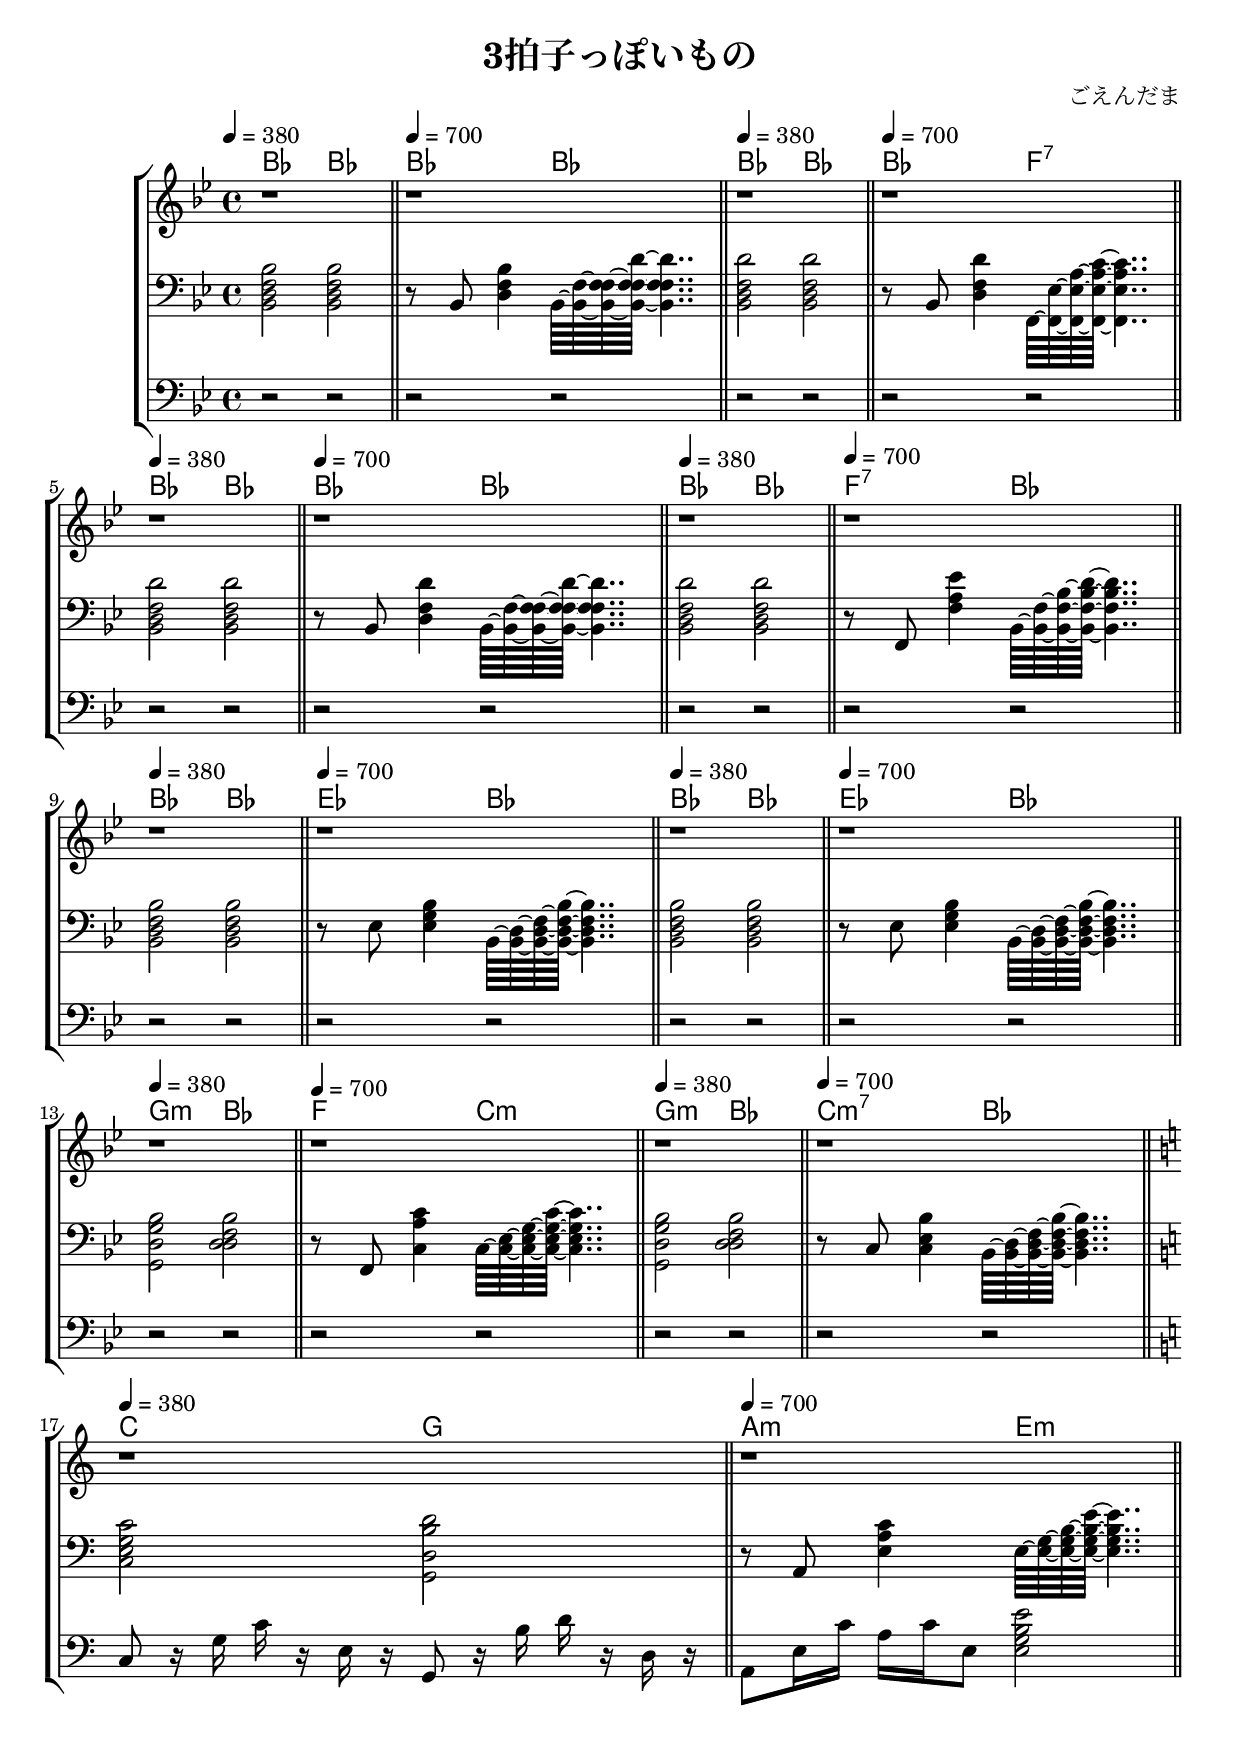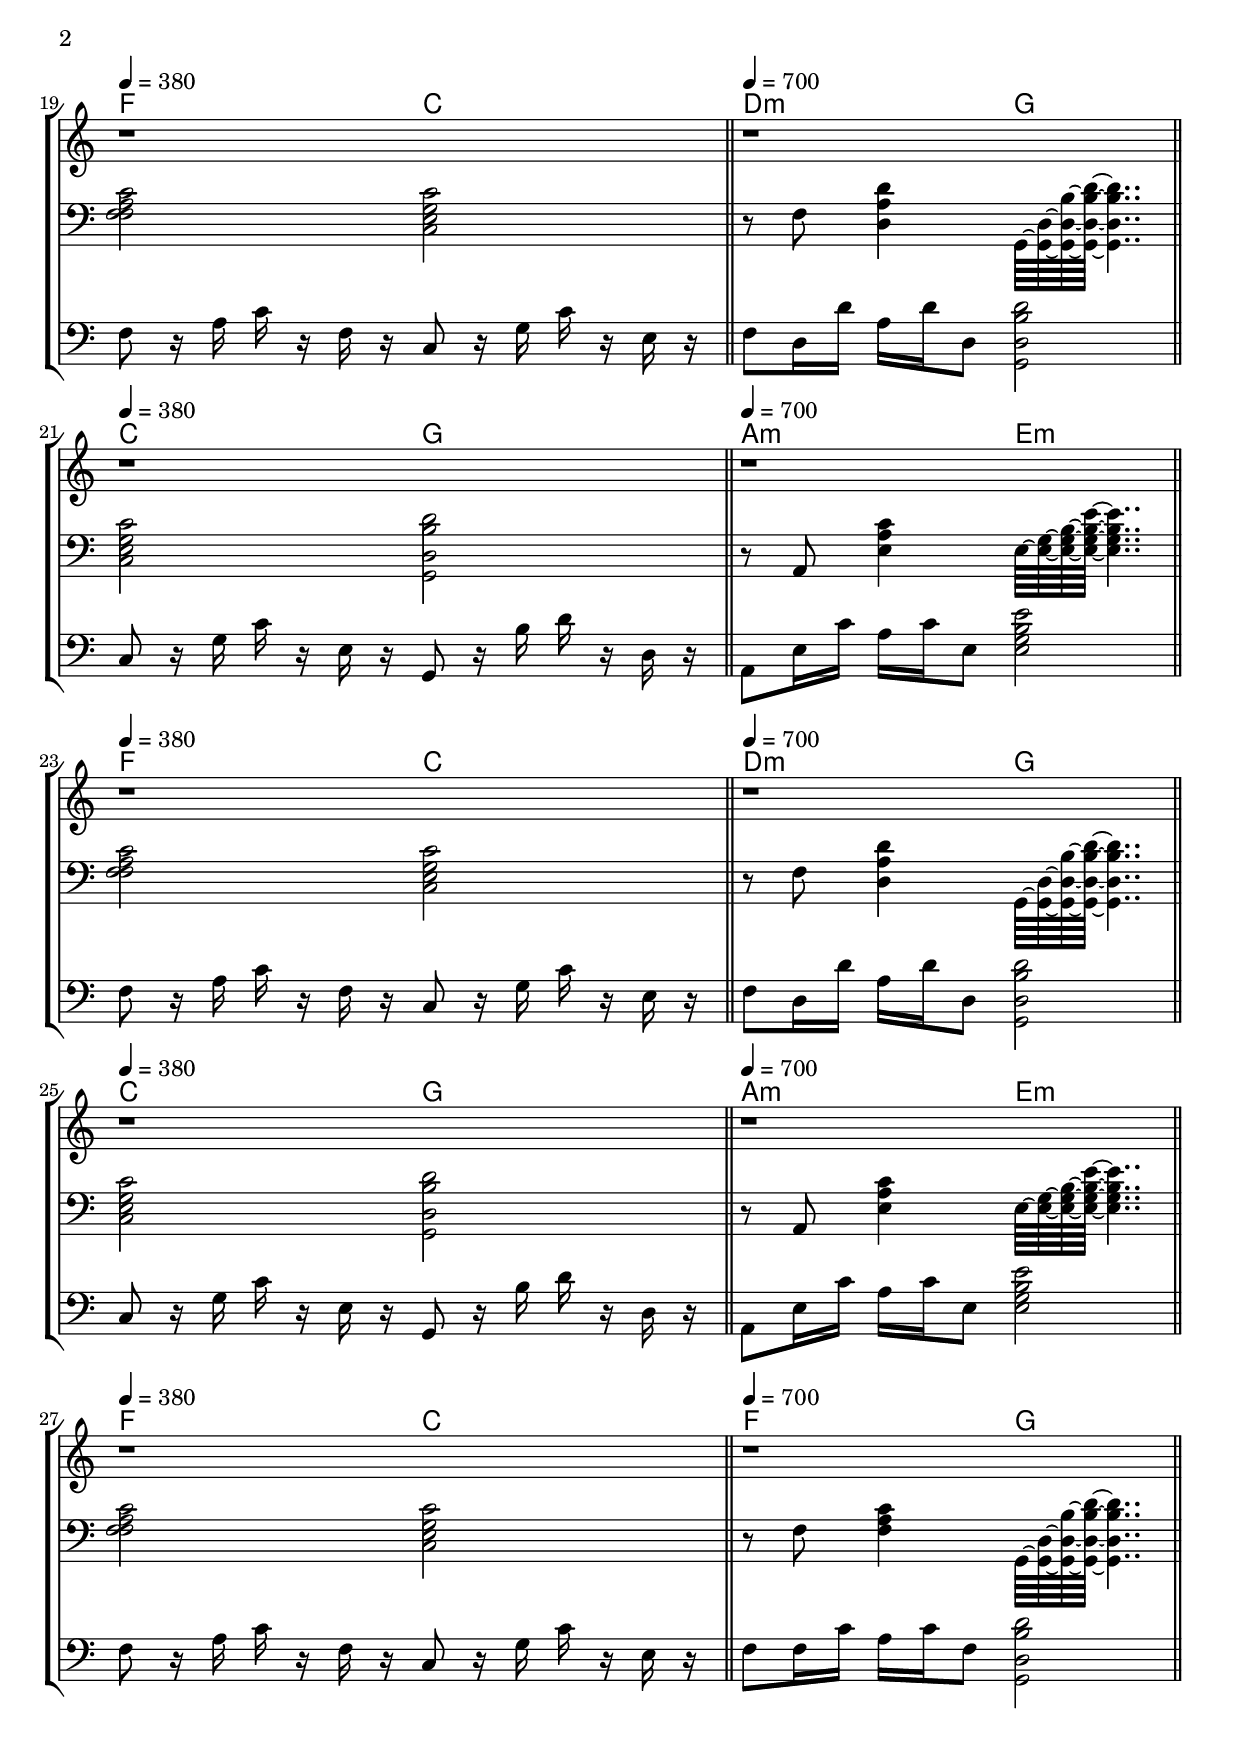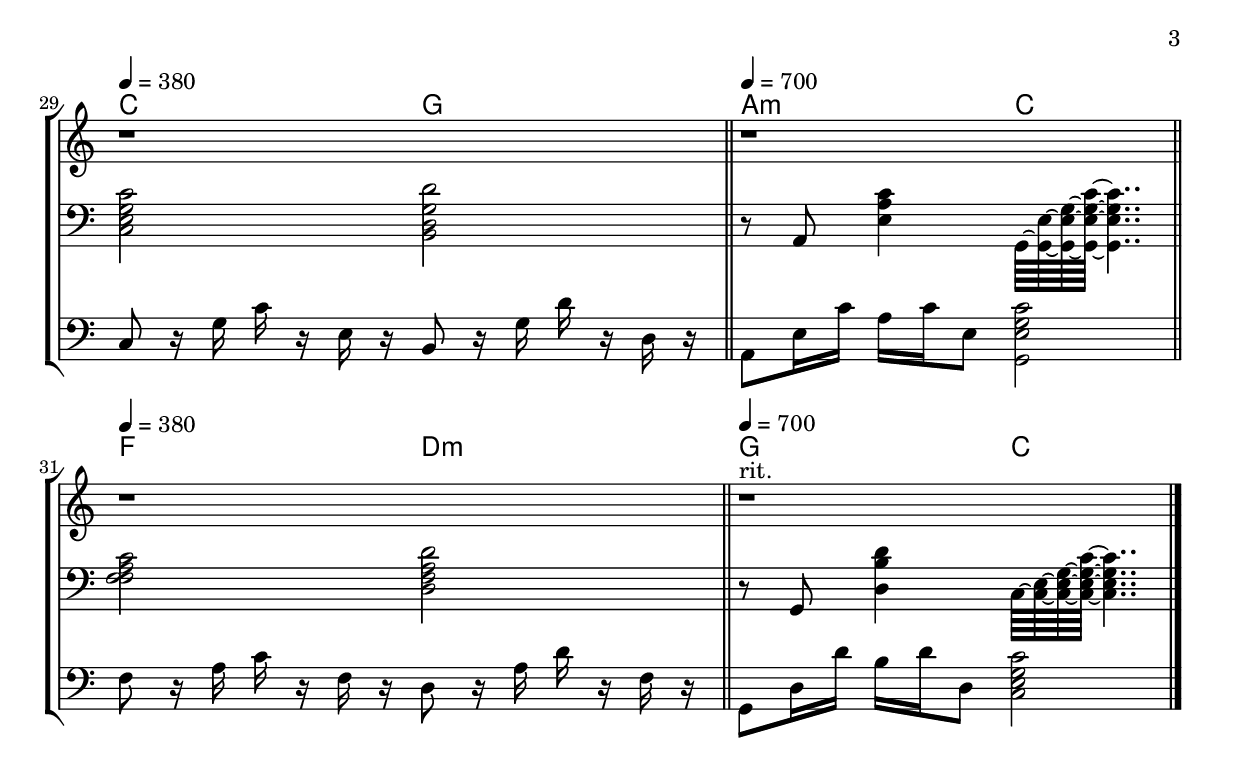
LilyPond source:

\version "2.12.1"

\header {
	title = \markup {3拍子っぽいもの}
	composer = \markup \center-column {ごえんだま}
}

harmony = \chordmode {
	bes2 bes 

	bes bes 

	bes bes 

	bes f:7 

	bes bes 

	bes bes 

	bes bes 

	f:7 bes 

	bes bes 

	es bes 

	bes bes 

	es bes 

	g:m bes 

	f c:m 

	g:m bes 

	c:min7 bes 

	c g 

	a:m e:m 

	f c 

	d:m g 

	c g 

	a:m e:m 

	f c 

	d:m g 

	c g 

	a:m e:m 

	f c 

	f g 

	c g 

	a:m c 

	f d:m 

	g c 
}

melody = {
	\key bes \major
	\tempo 4 = 380
	r1   
	\tempo 4 = 700
	r1   
	\tempo 4 = 380
	r1   
	\tempo 4 = 700
	r1   
	\tempo 4 = 380
	r1   
	\tempo 4 = 700
	r1   
	\tempo 4 = 380
	r1   
	\tempo 4 = 700
	r1   
	\tempo 4 = 380
	r1   
	\tempo 4 = 700
	r1   
	\tempo 4 = 380
	r1   
	\tempo 4 = 700
	r1   
	\tempo 4 = 380
	r1   
	\tempo 4 = 700
	r1   
	\tempo 4 = 380
	r1   
	\tempo 4 = 700
	r1   
	\key c \major
	\tempo 4 = 380
	r1   
	\tempo 4 = 700
	r1   
	\tempo 4 = 380
	r1   
	\tempo 4 = 700
	r1   
	\tempo 4 = 380
	r1   
	\tempo 4 = 700
	r1   
	\tempo 4 = 380
	r1   
	\tempo 4 = 700
	r1   
	\tempo 4 = 380
	r1   
	\tempo 4 = 700
	r1   
	\tempo 4 = 380
	r1   
	\tempo 4 = 700
	r1   
	\tempo 4 = 380
	r1   
	\tempo 4 = 700
	r1   
	\tempo 4 = 380
	r1   
	\tempo 4 = 700
	r1^"rit." \bar "|."
}

words = \lyricmode {
	
	
	
	
	
	
	
	
	
	
	
	
	
	
	
	
	
	
	
	
	
	
	
	
	
	
	
	
	
	
	
	
}

tempochange = {
	\tempo 4 = 380
	r1 \bar "||"
	\tempo 4 = 700
	r1 \bar "||"
	\tempo 4 = 380
	r1 \bar "||"
	\tempo 4 = 700
	r1 \bar "||"
	\tempo 4 = 380
	r1 \bar "||"
	\tempo 4 = 700
	r1 \bar "||"
	\tempo 4 = 380
	r1 \bar "||"
	\tempo 4 = 700
	r1 \bar "||"
	\tempo 4 = 380
	r1 \bar "||"
	\tempo 4 = 700
	r1 \bar "||"
	\tempo 4 = 380
	r1 \bar "||"
	\tempo 4 = 700
	r1 \bar "||"
	\tempo 4 = 380
	r1 \bar "||"
	\tempo 4 = 700
	r1 \bar "||"
	\tempo 4 = 380
	r1 \bar "||"
	\tempo 4 = 700
	r1 \bar "||"
	\tempo 4 = 380
	r1 \bar "||"
	\tempo 4 = 700
	r1 \bar "||"
	\tempo 4 = 380
	r1 \bar "||"
	\tempo 4 = 700
	r1 \bar "||"
	\tempo 4 = 380
	r1 \bar "||"
	\tempo 4 = 700
	r1 \bar "||"
	\tempo 4 = 380
	r1 \bar "||"
	\tempo 4 = 700
	r1 \bar "||"
	\tempo 4 = 380
	r1 \bar "||"
	\tempo 4 = 700
	r1 \bar "||"
	\tempo 4 = 380
	r1 \bar "||"
	\tempo 4 = 700
	r1 \bar "||"
	\tempo 4 = 380
	r1 \bar "||"
	\tempo 4 = 700
	r1 \bar "||"
	\tempo 4 = 380
	r1 \bar "||"
	\tempo 4 = 700
	\tempo 4 = 525 r2 \tempo 4 = 466 r2 \bar "|."
}

mainacc = {
	\clef bass
	\set Staff.midiInstrument = #"Violin"
	\key bes \major
	\tempo 4 = 380
	<bes, d f bes>2
	<bes, d f bes>2
	\bar "||"

	\set Staff.midiInstrument = #"Violin"
	\tempo 4 = 700
	r8 bes,8 <d f bes>4
	bes,64~ <bes,~ f~> <bes,~ f~ f~> <bes, f f d'>~ <bes, f f d'>4..
	\bar "||"

	\set Staff.midiInstrument = #"Violin"
	\tempo 4 = 380
	<bes, d f d'>2
	<bes, d f d'>2
	\bar "||"

	\set Staff.midiInstrument = #"Violin"
	\tempo 4 = 700
	r8 bes,8 <d f d'>4
	f,64~ <f,~ es~> <f,~ es~ a~> <f, es a c'>~ <f, es a c'>4..
	\bar "||"

	\set Staff.midiInstrument = #"Violin"
	\tempo 4 = 380
	<bes, d f d'>2
	<bes, d f d'>2
	\bar "||"

	\set Staff.midiInstrument = #"Violin"
	\tempo 4 = 700
	r8 bes,8 <d f d'>4
	bes,64~ <bes,~ f~> <bes,~ f~ f~> <bes, f f d'>~ <bes, f f d'>4..
	\bar "||"

	\set Staff.midiInstrument = #"Violin"
	\tempo 4 = 380
	<bes, d f d'>2
	<bes, d f d'>2
	\bar "||"

	\set Staff.midiInstrument = #"Violin"
	\tempo 4 = 700
	r8 f,8 <f a es'>4
	bes,64~ <bes,~ f~> <bes,~ f~ bes~> <bes, f bes d'>~ <bes, f bes d'>4..
	\bar "||"

	\set Staff.midiInstrument = #"Violin"
	\tempo 4 = 380
	<bes, d f bes>2
	<bes, d f bes>2
	\bar "||"

	\set Staff.midiInstrument = #"Violin"
	\tempo 4 = 700
	r8 es8 <es g bes>4
	bes,64~ <bes,~ d~> <bes,~ d~ f~> <bes, d f bes>~ <bes, d f bes>4..
	\bar "||"

	\set Staff.midiInstrument = #"Violin"
	\tempo 4 = 380
	<bes, d f bes>2
	<bes, d f bes>2
	\bar "||"

	\set Staff.midiInstrument = #"Violin"
	\tempo 4 = 700
	r8 es8 <es g bes>4
	bes,64~ <bes,~ d~> <bes,~ d~ f~> <bes, d f bes>~ <bes, d f bes>4..
	\bar "||"

	\set Staff.midiInstrument = #"Violin"
	\tempo 4 = 380
	<g, d g bes>2
	<d d f bes>2
	\bar "||"

	\set Staff.midiInstrument = #"Violin"
	\tempo 4 = 700
	r8 f,8 <c a c'>4
	c64~ <c~ es~> <c~ es~ g~> <c es g c'>~ <c es g c'>4..
	\bar "||"

	\set Staff.midiInstrument = #"Violin"
	\tempo 4 = 380
	<g, d g bes>2
	<d d f bes>2
	\bar "||"

	\set Staff.midiInstrument = #"Violin"
	\tempo 4 = 700
	r8 c8 <c es bes>4
	bes,64~ <bes,~ d~> <bes,~ d~ f~> <bes, d f bes>~ <bes, d f bes>4..
	\bar "||"

	\set Staff.midiInstrument = #"Violin"
	\key c \major
	\tempo 4 = 380
	<c e g c'>2
	<g, d b d'>2
	\bar "||"

	\set Staff.midiInstrument = #"Violin"
	\tempo 4 = 700
	r8 a,8 <e a c'>4
	e64~ <e~ g~> <e~ g~ b~> <e g b e'>~ <e g b e'>4..
	\bar "||"

	\set Staff.midiInstrument = #"Violin"
	\tempo 4 = 380
	<f f a c'>2
	<c e g c'>2
	\bar "||"

	\set Staff.midiInstrument = #"Violin"
	\tempo 4 = 700
	r8 f8 <d a d'>4
	g,64~ <g,~ d~> <g,~ d~ b~> <g, d b d'>~ <g, d b d'>4..
	\bar "||"

	\set Staff.midiInstrument = #"Violin"
	\tempo 4 = 380
	<c e g c'>2
	<g, d b d'>2
	\bar "||"

	\set Staff.midiInstrument = #"Violin"
	\tempo 4 = 700
	r8 a,8 <e a c'>4
	e64~ <e~ g~> <e~ g~ b~> <e g b e'>~ <e g b e'>4..
	\bar "||"

	\set Staff.midiInstrument = #"Violin"
	\tempo 4 = 380
	<f f a c'>2
	<c e g c'>2
	\bar "||"

	\set Staff.midiInstrument = #"Violin"
	\tempo 4 = 700
	r8 f8 <d a d'>4
	g,64~ <g,~ d~> <g,~ d~ b~> <g, d b d'>~ <g, d b d'>4..
	\bar "||"

	\set Staff.midiInstrument = #"Violin"
	\tempo 4 = 380
	<c e g c'>2
	<g, d b d'>2
	\bar "||"

	\set Staff.midiInstrument = #"Violin"
	\tempo 4 = 700
	r8 a,8 <e a c'>4
	e64~ <e~ g~> <e~ g~ b~> <e g b e'>~ <e g b e'>4..
	\bar "||"

	\set Staff.midiInstrument = #"Violin"
	\tempo 4 = 380
	<f f a c'>2
	<c e g c'>2
	\bar "||"

	\set Staff.midiInstrument = #"Violin"
	\tempo 4 = 700
	r8 f8 <f a c'>4
	g,64~ <g,~ d~> <g,~ d~ b~> <g, d b d'>~ <g, d b d'>4..
	\bar "||"

	\set Staff.midiInstrument = #"Violin"
	\tempo 4 = 380
	<c e g c'>2
	<b, d g d'>2
	\bar "||"

	\set Staff.midiInstrument = #"Violin"
	\tempo 4 = 700
	r8 a,8 <e a c'>4
	g,64~ <g,~ e~> <g,~ e~ g~> <g, e g c'>~ <g, e g c'>4..
	\bar "||"

	\set Staff.midiInstrument = #"Violin"
	\tempo 4 = 380
	<f f a c'>2
	<d f a d'>2
	\bar "||"

	\set Staff.midiInstrument = #"Violin"
	\tempo 4 = 700
	r8 g,8 <d b d'>4
	c64~ <c~ e~> <c~ e~ g~> <c e g c'>~ <c e g c'>4..
	\bar "|."
}

subacc = {
	\clef bass
	\set Staff.midiInstrument = #"Acoustic grand"
	\key bes \major
	\tempo 4 = 380
	r2
	r2
	\bar "||"

	\set Staff.midiInstrument = #"Acoustic grand"
	\tempo 4 = 700
	r2
	r2
	\bar "||"

	\set Staff.midiInstrument = #"Acoustic grand"
	\tempo 4 = 380
	r2
	r2
	\bar "||"

	\set Staff.midiInstrument = #"Acoustic grand"
	\tempo 4 = 700
	r2
	r2
	\bar "||"

	\set Staff.midiInstrument = #"Acoustic grand"
	\tempo 4 = 380
	r2
	r2
	\bar "||"

	\set Staff.midiInstrument = #"Acoustic grand"
	\tempo 4 = 700
	r2
	r2
	\bar "||"

	\set Staff.midiInstrument = #"Acoustic grand"
	\tempo 4 = 380
	r2
	r2
	\bar "||"

	\set Staff.midiInstrument = #"Acoustic grand"
	\tempo 4 = 700
	r2
	r2
	\bar "||"

	\set Staff.midiInstrument = #"Acoustic grand"
	\tempo 4 = 380
	r2
	r2
	\bar "||"

	\set Staff.midiInstrument = #"Acoustic grand"
	\tempo 4 = 700
	r2
	r2
	\bar "||"

	\set Staff.midiInstrument = #"Acoustic grand"
	\tempo 4 = 380
	r2
	r2
	\bar "||"

	\set Staff.midiInstrument = #"Acoustic grand"
	\tempo 4 = 700
	r2
	r2
	\bar "||"

	\set Staff.midiInstrument = #"Acoustic grand"
	\tempo 4 = 380
	r2
	r2
	\bar "||"

	\set Staff.midiInstrument = #"Acoustic grand"
	\tempo 4 = 700
	r2
	r2
	\bar "||"

	\set Staff.midiInstrument = #"Acoustic grand"
	\tempo 4 = 380
	r2
	r2
	\bar "||"

	\set Staff.midiInstrument = #"Acoustic grand"
	\tempo 4 = 700
	r2
	r2
	\bar "||"

	\set Staff.midiInstrument = #"Melodic Tom"
	\key c \major
	\tempo 4 = 380
	c8r16g16c'16r16e16r16
	g,8r16b16d'16r16d16r16
	\bar "||"

	\set Staff.midiInstrument = #"Recorder"
	\tempo 4 = 700
	a,8 e16 c' a c' e8
	<e g b e'>2
	\bar "||"

	\set Staff.midiInstrument = #"Melodic Tom"
	\tempo 4 = 380
	f8r16a16c'16r16f16r16
	c8r16g16c'16r16e16r16
	\bar "||"

	\set Staff.midiInstrument = #"Recorder"
	\tempo 4 = 700
	f8 d16 d' a d' d8
	<g, d b d'>2
	\bar "||"

	\set Staff.midiInstrument = #"Melodic Tom"
	\tempo 4 = 380
	c8r16g16c'16r16e16r16
	g,8r16b16d'16r16d16r16
	\bar "||"

	\set Staff.midiInstrument = #"Recorder"
	\tempo 4 = 700
	a,8 e16 c' a c' e8
	<e g b e'>2
	\bar "||"

	\set Staff.midiInstrument = #"Melodic Tom"
	\tempo 4 = 380
	f8r16a16c'16r16f16r16
	c8r16g16c'16r16e16r16
	\bar "||"

	\set Staff.midiInstrument = #"Recorder"
	\tempo 4 = 700
	f8 d16 d' a d' d8
	<g, d b d'>2
	\bar "||"

	\set Staff.midiInstrument = #"Melodic Tom"
	\tempo 4 = 380
	c8r16g16c'16r16e16r16
	g,8r16b16d'16r16d16r16
	\bar "||"

	\set Staff.midiInstrument = #"Trumpet"
	\tempo 4 = 700
	a,8 e16 c' a c' e8
	<e g b e'>2
	\bar "||"

	\set Staff.midiInstrument = #"Melodic Tom"
	\tempo 4 = 380
	f8r16a16c'16r16f16r16
	c8r16g16c'16r16e16r16
	\bar "||"

	\set Staff.midiInstrument = #"Trumpet"
	\tempo 4 = 700
	f8 f16 c' a c' f8
	<g, d b d'>2
	\bar "||"

	\set Staff.midiInstrument = #"Melodic Tom"
	\tempo 4 = 380
	c8r16g16c'16r16e16r16
	b,8r16g16d'16r16d16r16
	\bar "||"

	\set Staff.midiInstrument = #"Trumpet"
	\tempo 4 = 700
	a,8 e16 c' a c' e8
	<g, e g c'>2
	\bar "||"

	\set Staff.midiInstrument = #"Melodic Tom"
	\tempo 4 = 380
	f8r16a16c'16r16f16r16
	d8r16a16d'16r16f16r16
	\bar "||"

	\set Staff.midiInstrument = #"Trumpet"
	\tempo 4 = 700
	g,8 d16 d' b d' d8
	<c e g c'>2
	\bar "|."
}

percA = {
	\drummode {
	r1 \bar "||"
	r1 \bar "||"
	r1 \bar "||"
	r1 \bar "||"
	r1 \bar "||"
	r1 \bar "||"
	r1 \bar "||"
	r1 \bar "||"
	r1 \bar "||"
	r1 \bar "||"
	r1 \bar "||"
	r1 \bar "||"
	r1 \bar "||"
	r1 \bar "||"
	r1 \bar "||"
	r1 \bar "||"
	r1 \bar "||"
	r1 \bar "||"
	r1 \bar "||"
	r1 \bar "||"
	r1 \bar "||"
	r1 \bar "||"
	r1 \bar "||"
	r1 \bar "||"
	r1 \bar "||"
	r1 \bar "||"
	r1 \bar "||"
	r1 \bar "||"
	r1 \bar "||"
	r1 \bar "||"
	r1 \bar "||"
	r1 \bar "|."
	}
}

percB = {
	\drummode {
	r1 \bar "||"
	r1 \bar "||"
	r1 \bar "||"
	r1 \bar "||"
	r1 \bar "||"
	r1 \bar "||"
	r1 \bar "||"
	r1 \bar "||"
	r1 \bar "||"
	r1 \bar "||"
	r1 \bar "||"
	r1 \bar "||"
	r1 \bar "||"
	r1 \bar "||"
	r1 \bar "||"
	r1 \bar "||"
	r1 \bar "||"
	r1 \bar "||"
	r1 \bar "||"
	r1 \bar "||"
	r1 \bar "||"
	r1 \bar "||"
	r1 \bar "||"
	r1 \bar "||"
	r1 \bar "||"
	r1 \bar "||"
	r1 \bar "||"
	r1 \bar "||"
	r1 \bar "||"
	r1 \bar "||"
	r1 \bar "||"
	r1 \bar "|."
	}
}

percC = {
	\drummode {
	r1 \bar "||"
	r1 \bar "||"
	r1 \bar "||"
	r1 \bar "||"
	r1 \bar "||"
	r1 \bar "||"
	r1 \bar "||"
	r1 \bar "||"
	r1 \bar "||"
	r1 \bar "||"
	r1 \bar "||"
	r1 \bar "||"
	r1 \bar "||"
	r1 \bar "||"
	r1 \bar "||"
	r1 \bar "||"
	r1 \bar "||"
	r1 \bar "||"
	r1 \bar "||"
	r1 \bar "||"
	r1 \bar "||"
	r1 \bar "||"
	r1 \bar "||"
	r1 \bar "||"
	r1 \bar "||"
	r1 \bar "||"
	r1 \bar "||"
	r1 \bar "||"
	r1 \bar "||"
	r1 \bar "||"
	r1 \bar "||"
	r1 \bar "|."
	}
}

percD = {
	\drummode {
	r1 \bar "||"
	r1 \bar "||"
	r1 \bar "||"
	r1 \bar "||"
	r1 \bar "||"
	r1 \bar "||"
	r1 \bar "||"
	r1 \bar "||"
	r1 \bar "||"
	r1 \bar "||"
	r1 \bar "||"
	r1 \bar "||"
	r1 \bar "||"
	r1 \bar "||"
	r1 \bar "||"
	r1 \bar "||"
	r1 \bar "||"
	r1 \bar "||"
	r1 \bar "||"
	r1 \bar "||"
	r1 \bar "||"
	r1 \bar "||"
	r1 \bar "||"
	r1 \bar "||"
	r1 \bar "||"
	r1 \bar "||"
	r1 \bar "||"
	r1 \bar "||"
	r1 \bar "||"
	r1 \bar "||"
	r1 \bar "||"
	r1 \bar "|."
	}
}

percE = {
	\drummode {
	r1 \bar "||"
	r1 \bar "||"
	r1 \bar "||"
	r1 \bar "||"
	r1 \bar "||"
	r1 \bar "||"
	r1 \bar "||"
	r1 \bar "||"
	r1 \bar "||"
	r1 \bar "||"
	r1 \bar "||"
	r1 \bar "||"
	r1 \bar "||"
	r1 \bar "||"
	r1 \bar "||"
	r1 \bar "||"
	r1 \bar "||"
	r1 \bar "||"
	r1 \bar "||"
	r1 \bar "||"
	r1 \bar "||"
	r1 \bar "||"
	r1 \bar "||"
	r1 \bar "||"
	r1 \bar "||"
	r1 \bar "||"
	r1 \bar "||"
	r1 \bar "||"
	r1 \bar "||"
	r1 \bar "||"
	r1 \bar "||"
	r1 \bar "|."
	}
}

\score {
	<<
		\new StaffGroup <<
			\new ChordNames {\harmony}
			\new Voice = "melody" {\melody}
			\new Lyrics \lyricsto "melody" \words
			\new Staff = "mainacc" {\mainacc}
			\new Staff = "subacc" {\subacc}
		>>
	>>
	\layout { }
}
